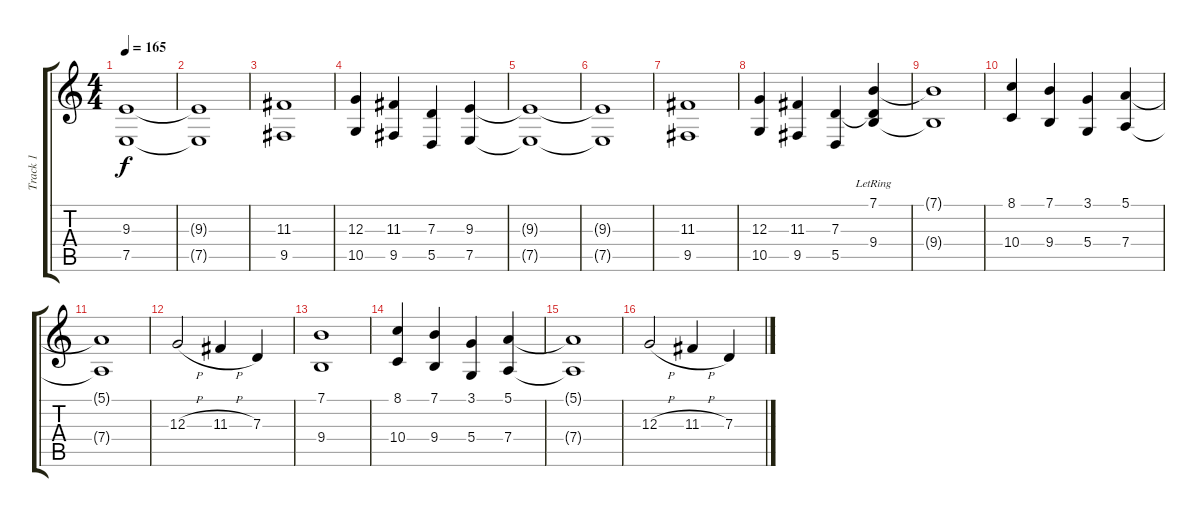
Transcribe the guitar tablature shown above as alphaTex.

\track ("Track 1" "Track 1") {instrument electricgrandpiano}
\staff {score tabs}
\tuning (E4 B3 G3 D3 A2 E2) {hide}
\ts (4 4)
\tempo 165
\clef g2
\ks c
(9.3 7.5).1{dy f} |
(9.3{t} 7.5{t}).1 |
(11.3 9.5).1 |
(12.3 10.5).4 (11.3 9.5).4 (7.3 5.5).4 (9.3 7.5).4 |
(9.3{t} 7.5{t}).1 |
(9.3{t} 7.5{t}).1 |
(11.3 9.5).1 |
(12.3 10.5).4 (11.3 9.5).4 (7.3 5.5).4 (7.1{lr} 7.3{t} 9.4).4 |
(7.1{t} 9.4{t}).1 |
(8.1 10.4).4 (7.1 9.4).4 (3.1 5.4).4 (5.1 7.4).4 |
(5.1{t} 7.4{t}).1 |
12.3{h}.2 11.3{h}.4 7.3.4 |
(7.1 9.4).1 |
(8.1 10.4).4 (7.1 9.4).4 (3.1 5.4).4 (5.1 7.4).4 |
(5.1{t} 7.4{t}).1 |
12.3{h}.2 11.3{h}.4 7.3.4
